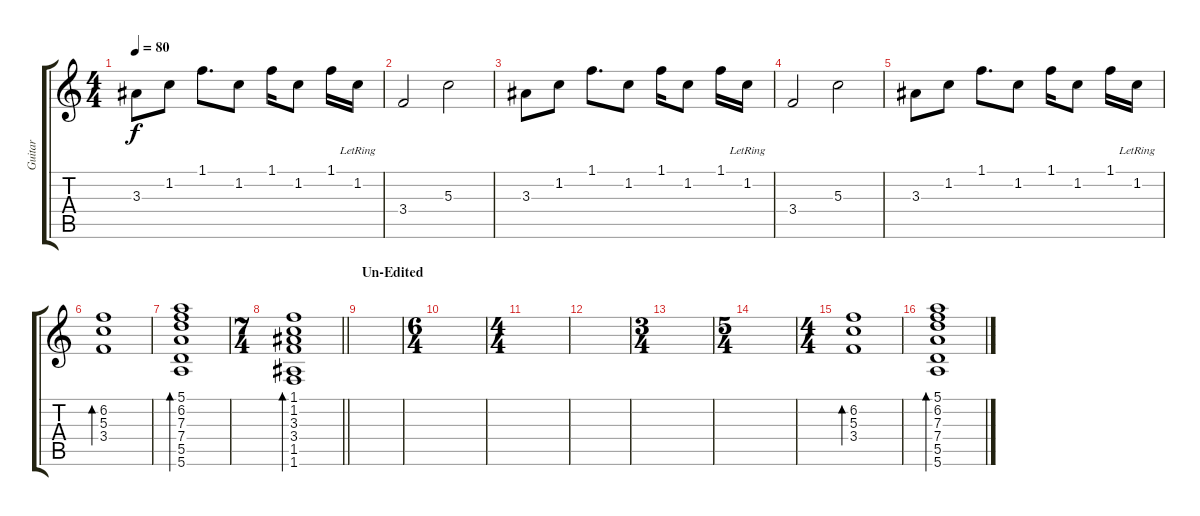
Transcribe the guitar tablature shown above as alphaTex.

\track ("Guitar" "Guitar") {instrument acousticguitarsteel}
\staff {score tabs}
\tuning (E4 B3 G3 D3 A2 E2) {hide}
\ts (4 4)
\tempo 80
\clef g2
\ks c
3.3.8{dy f} 1.2.8 1.1.8{d} 1.2.8 1.1.16 1.2.8 1.1.16 1.2{lr}.16 |
3.4.2 5.3.2 |
3.3.8 1.2.8 1.1.8{d} 1.2.8 1.1.16 1.2.8 1.1.16 1.2{lr}.16 |
3.4.2 5.3.2 |
3.3.8 1.2.8 1.1.8{d} 1.2.8 1.1.16 1.2.8 1.1.16 1.2{lr}.16 |
(6.2 5.3 3.4).1{bd 240} |
(5.1 6.2 7.3 7.4 5.5 5.6).1{bd 240} |
\ts (7 4)
\barLineRight lightlight
(1.1 1.2 3.3 3.4 1.5 1.6).1{bd 240} |
\section ("" "Un-Edited")
|
\ts (6 4)
|
\ts (4 4)
|
|
\ts (3 4)
|
\ts (5 4)
|
\ts (4 4)
(6.2 5.3 3.4).1{bd 240} |
(5.1 6.2 7.3 7.4 5.5 5.6).1{bd 240}
